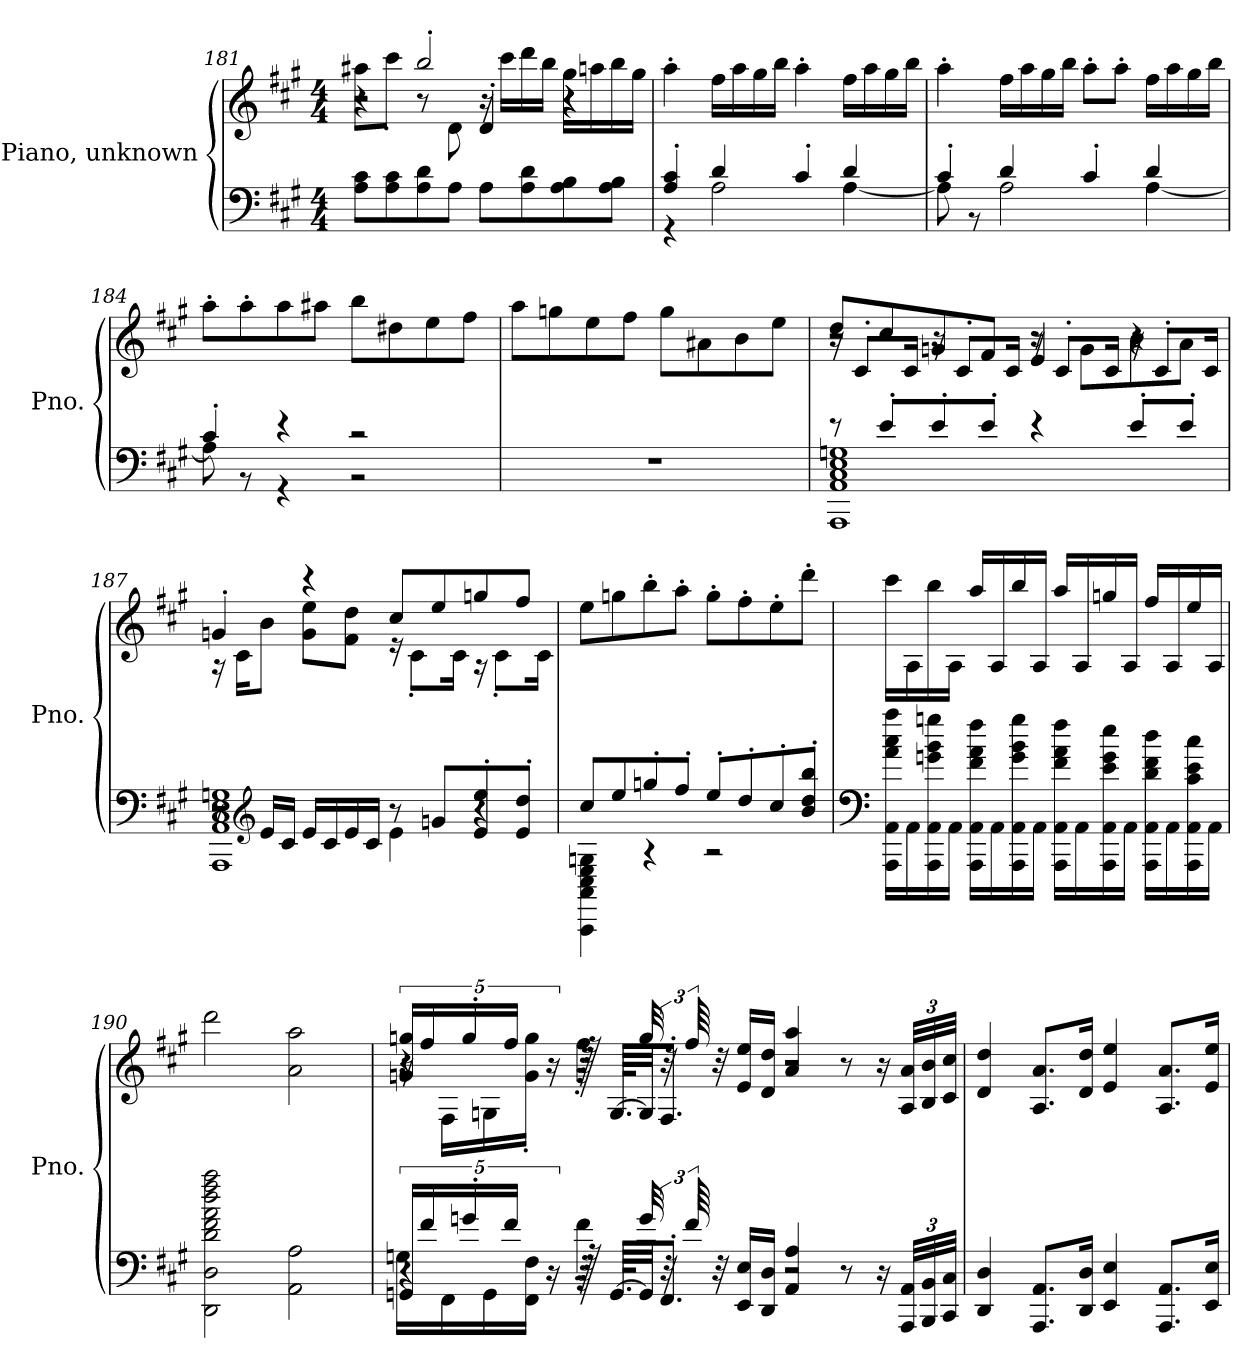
**kern	**kern
*part1	*part1
*staff2	*staff1
*I"Piano, unknown	*
*I'Pno.	*
*clefF4	*clefG2
*k[f#c#g#]	*k[f#c#g#]
*M4/4	*M4/4
=181	=181
*	*^
*	*	*^
8A\ 8c#\L	4r	8aa#X\L	2r
8A\ 8c#\	.	8ccc#'\J	.
8A\ 8d\	2bb'/	8r	.
8A\J	.	8d\	.
8A\L	.	16r	4d'/
.	.	16ccc#\LL	.
8A\ 8d\	.	16ddd\	.
.	.	16bb\JJ	.
8A\ 8B\	4r	16gg#\LL	4r
.	.	16aan\	.
8A\ 8B\J	.	16bb\	.
.	.	16gg#\JJ	.
*	*v	*v	*v
!!LO:LB:g=z
=182	=182
*^	*
4A/' 4c#/'	4r	4aa'\
4d/	2A\	16ff#\LL
.	.	16aa\
.	.	16gg#\
.	.	16bb\JJ
4c#'/	.	4aa'\
4d/	[4A\	16ff#\LL
.	.	16aa\
.	.	16gg#\
.	.	16bb\JJ
=183	=183	=183
4c#'/	8A\]	4aa'\
.	8r	.
4d/	2A\	16ff#\LL
.	.	16aa\
.	.	16gg#\
.	.	16bb\JJ
4c#'/	.	8aa'\L
.	.	8aa'\J
4d/	[4A\	16ff#\LL
.	.	16aa\
.	.	16gg#\
.	.	16bb\JJ
=184	=184	=184
4c#'/	8A\]	8aa'\L
.	8r	8aa'\
4r	4r	8aa\
.	.	8aa#X\J
2r	2r	8bb\L
.	.	8dd#X\
.	.	8ee\
.	.	8ff#\J
*v	*v	*
!!LO:PB:g=z
=185	=185
1r	8aa\L
.	8ggn\
.	8ee\
.	8ff#\J
.	8gg\L
.	8a#X\
.	8b\
.	8ee\J
=186	=186
*^	*^
*	*	*	*^
8r	1AAA 1AA 1C# 1E 1Gn	8dd/L	2r	16r
.	.	.	.	8c#'/L
8e'/L	.	8cc#/	.	.
.	.	.	.	16c#/Jk
8e'/	.	8gn/	.	16r
.	.	.	.	8c#'/L
8e'/J	.	8f#/J	.	.
.	.	.	.	16c#/Jk
4r	.	4e/	8r	16r
.	.	.	.	8c#'/L
.	.	.	8g\L	.
.	.	.	.	16c#/Jk
8e'/L	.	4r	8b\	16r
.	.	.	.	8c#'/L
8e'/J	.	.	8a\J	.
.	.	.	.	16c#/Jk
*	*	*	*v	*v
=187	=187	=187	=187
*	*^	*	*
8r	2r	1AAA 1AA 1C# 1E 1Gn	4gn'/	16r
.	.	.	.	16c#\KL
*clefG2	*	*	*	*
16e/LL	.	.	.	8b\J
16c#/JJ	.	.	.	.
16e/LL	.	.	4r	8g\ 8ee\L
16c#/	.	.	.	.
16e/	.	.	.	8f#\ 8dd\J
16c#/JJ	.	.	.	.
8r	4e\	.	8cc#/L	16r
.	.	.	.	8c#'\L
8gn/L	.	.	8ee/	.
.	.	.	.	16c#\Jk
8e/' 8ee/'	4r	.	8ggn/	16r
.	.	.	.	8c#'\L
8e/' 8dd/'J	.	.	8ff#/J	.
.	.	.	.	16c#\Jk
*	*v	*v	*	*
*	*	*v	*v
!!LO:LB:g=z
=188	=188	=188
8cc#/L	4AAA\ 4AA\ 4C#\ 4E\ 4Gn\	8ee\L
8ee/	.	8ggn\
8ggn'/	4r	8bb'\
8ff#'/J	.	8aa'\J
8ee'/L	2r	8gg'\L
8dd'/	.	8ff#'\
8cc#'/	.	8ee'\
8b/' 8dd/' 8bb/'J	.	8ddd'\J
*v	*v	*
=189	=189
*clefF4	*
16AAA\ 16AA\ 16a\ 16cc#\ 16aa\LL	16ccc#\LL
16AA\	16A\
16AAA\ 16AA\ 16gn\ 16b\ 16ggn\	16bb\
16AA\JJ	16A\JJ
16AAA\ 16AA\ 16f#\ 16a\ 16ff#\LL	16aa/LL
16AA\	16A/
16AAA\ 16AA\ 16g\ 16b\ 16gg\	16bb/
16AA\JJ	16A/JJ
16AAA\ 16AA\ 16f#\ 16a\ 16ff#\LL	16aa/LL
16AA\	16A/
16AAA\ 16AA\ 16e\ 16g\ 16ee\	16ggn/
16AA\JJ	16A/JJ
16AAA\ 16AA\ 16d\ 16f#\ 16dd\LL	16ff#/LL
16AA\	16A/
16AAA\ 16AA\ 16c#\ 16e\ 16cc#\	16ee/
16AA\JJ	16A/JJ
=190	=190
2DD\ 2D\ 2d\ 2f#\ 2a\ 2dd\ 2ff#\ 2aa\	2ddd\
2AA\ 2A\	2a\ 2aa\
!!LO:LB:g=z
=191	=191
*^	*^
*	*^	*	*^
20GGn/LL	16Gn\LL	4r	20gn/ 20ggn/LL	16r	4r
20f#/	.	.	20ff#/	.	.
.	16FF#\	.	.	16F#\LL	.
20gn'/	.	.	20gg'/	.	.
.	16GG\	.	.	16Gn\	.
20f#/JJ	.	.	20ff#/JJ	.	.
.	16FF#\ 16F#\JJ	.	.	16g\' 16gg\'JJ	.
20r	.	.	20r	.	.
32r	4f#'\	128r	32r	4ff#'\	128r
.	.	[64.GG/KLLL	.	.	[64.G/KLLL
32g/	.	32GG/JJ]	32gg/	.	32G/JJ]
48r	.	8.FF#'/J	48r	.	8.F#'/J
96f#/	.	.	96ff#/	.	.
32r	.	.	32r	.	.
16EE/ 16E/LL	.	.	16e/ 16ee/LL	.	.
16DD/ 16D/JJ	.	.	16d/ 16dd/JJ	.	.
4AA/ 4A/	2r	2r	4a/ 4aa/	2r	2r
8r	.	.	8r	.	.
16r	.	.	16r	.	.
*Xbrackettup	*	*	*Xbrackettup	*	*
48AAA/ 48AA/LLL	.	.	48A/ 48a/LLL	.	.
48BBB/ 48BB/	.	.	48B/ 48b/	.	.
48CC#/ 48C#/JJJ	.	.	48c#/ 48cc#/JJJ	.	.
*v	*v	*v	*	*	*
*	*v	*v	*v
=192	=192
4DD/ 4D/	4d/ 4dd/
8.AAA/ 8.AA/L	8.A/ 8.a/L
16DD/ 16D/Jk	16d/ 16dd/Jk
4EE/ 4E/	4e/ 4ee/
8.AAA/ 8.AA/L	8.A/ 8.a/L
16EE/ 16E/Jk	16e/ 16ee/Jk
=	=
*-	*-
